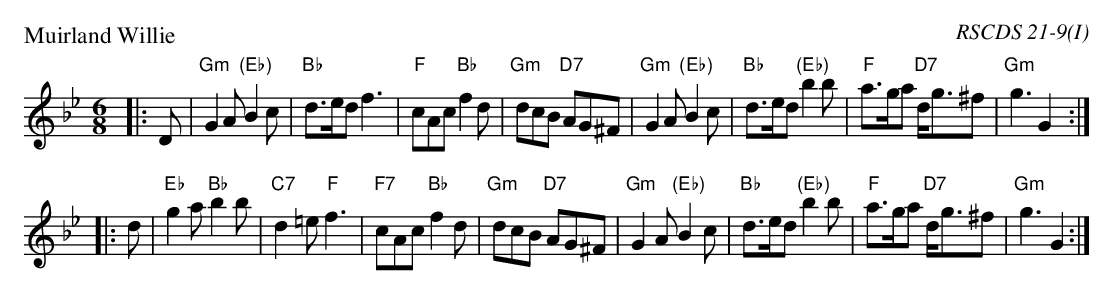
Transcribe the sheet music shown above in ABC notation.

X:1
P: Muirland Willie
O: RSCDS 21-9(I)
M: 6/8
L: 1/8
K: Gm
|: D \
| "Gm"G2A "(Eb)"B2c | "Bb"d>ed f3 | "F"cAc "Bb"f2d | "Gm"dcB "D7"AG^F \
| "Gm"G2A "(Eb)"B2c | "Bb"d>ed "(Eb)"b2b | "F"a>ga "D7"d<g^f | "Gm"g3 G2 :|
|: d \
| "Eb"g2a "Bb"b2b |  "C7"d2=e "F"f3 | "F7"cAc "Bb"f2d | "Gm"dcB "D7"AG^F \
| "Gm"G2A "(Eb)"B2c | "Bb"d>ed "(Eb)"b2b | "F"a>ga "D7"d<g^f | "Gm"g3 G2 :|
